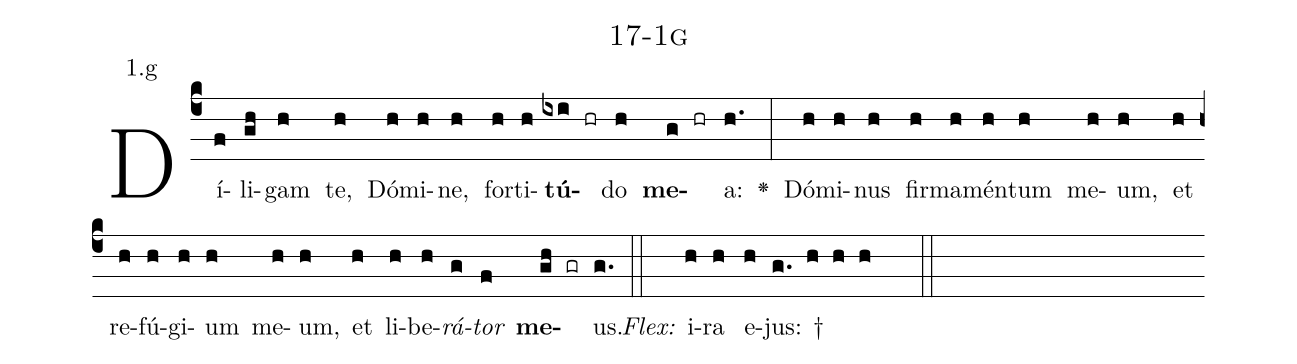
name: 17-1g;
annotation: 1.g;
%%
(c4)Dí(f)li(gh)gam(h) te,(h) Dó(h)mi(h)ne,(h) for(h)ti(h)<b>tú</b>(ixi hr)do(h) <b>me</b>(g hr)a:(h.) <v>\greheightstar</v>(:) Dó(h)mi(h)nus(h) fir(h)ma(h)mén(h)tum(h) me(h)um,(h) et(h) re(h)fú(h)gi(h)um(h) me(h)um,(h) et(h) li(h)be(h)<i>rá</i>(g)<i>tor</i>(f) <b>me</b>(gh gr)us.(g.) (::)
<i>Flex:</i>()  i(h)ra(h) e(h)jus: †(g. h h h  ::)

%E(h) u(h) o(g) u(f) a(gh) e.(g.) (::)
